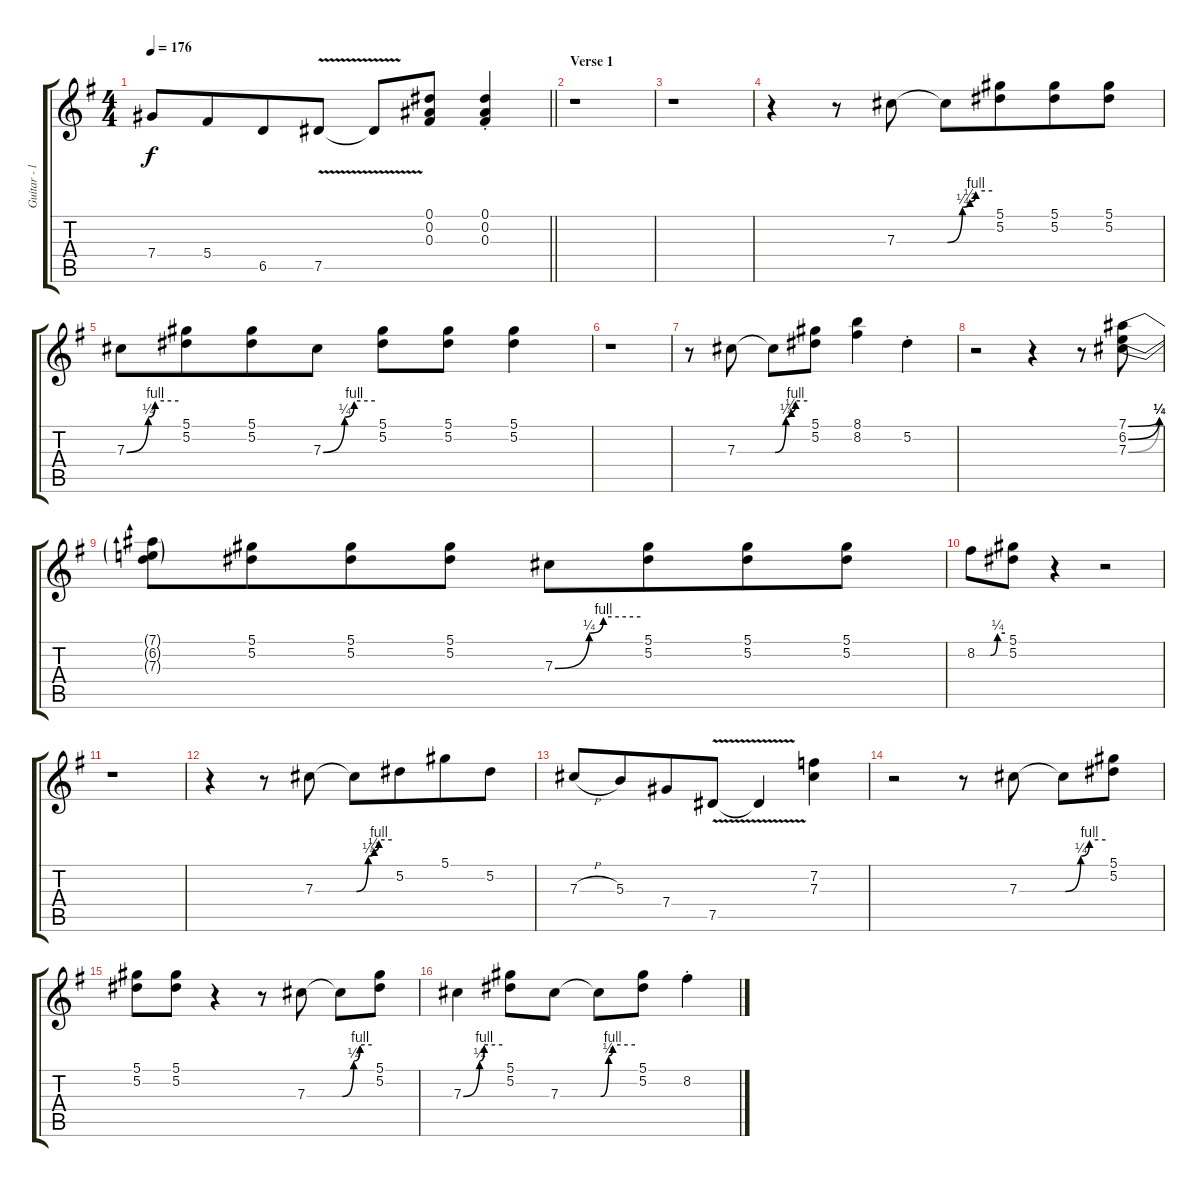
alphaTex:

\track ("Guitar - lead" "Guitar - l") {instrument electricguitarjazz}
\staff {score tabs}
\tuning (Eb4 Bb3 Gb3 Db3 Ab2 Eb2) {hide}
\ts (4 4)
\tempo 176
\clef g2
\barLineRight lightlight
\ks eminor
7.4.8{dy f} 5.4.8{beam merge} 6.5.8 7.5{v}.8 7.5{t}.8{beam Up} (0.1 0.2 0.3).8{beam Up} (0.1{st} 0.2{st} 0.3{st}).4{beam Up} |
\section ("" "Verse 1")
r.1 |
r.1 |
r.4 r.8 7.3.8 7.3{be (custom 0 0 20 1 30 2 38 4 60 4) t}.8 (5.1 5.2).8{beam merge} (5.1 5.2).8 (5.1 5.2).8 |
7.3{be (custom 0 0 25 1 33 4 60 4)}.8 (5.1 5.2).8{beam merge} (5.1 5.2).8 7.3{be (custom 0 0 25 1 36 4 60 4)}.8 (5.1 5.2).8 (5.1 5.2).8{beam merge} (5.1 5.2).4 |
r.1 |
r.8 7.3.8 7.3{be (custom 0 0 20 1 30 2 38 4 60 4) t}.8 (5.1 5.2).8 (8.1 8.2).4 5.2{st}.4 |
r.2 r.4 r.8 (7.1{be (bend 0 0 60 1)} 6.2{be (bend 0 0 60 1)} 7.3{be (bend 0 0 60 2)}).8 |
(7.1{t} 6.2{t} 7.3{t}).8 (5.1 5.2).8{beam merge} (5.1 5.2).8 (5.1 5.2).8 7.3{be (custom 0 0 24 1 34 4 60 4)}.8 (5.1 5.2).8{beam merge} (5.1 5.2).8 (5.1 5.2).8 |
8.2{be (custom 0 0 29 0 44 1 60 1)}.8 (5.1 5.2).8 r.4 r.2 |
r.1 |
r.4 r.8 7.3.8 7.3{be (custom 0 0 20 1 30 2 38 4 60 4) t}.8 5.2.8{beam merge} 5.1.8 5.2.8 |
7.3{h}.8 5.3.8{beam merge} 7.4.8 7.5{v}.8 7.5{t}.4 (7.2 7.3).4 |
r.2 r.8 7.3.8 7.3{be (custom 0 0 23 1 36 4 60 4) t}.8 (5.1 5.2).8 |
(5.1 5.2).8 (5.1 5.2).8 r.4 r.8 7.3.8 7.3{be (custom 0 0 23 1 36 4 60 4) t}.8 (5.1 5.2).8 |
7.3{be (custom 0 0 25 1 32 4 60 4)}.4 (5.1 5.2).8 7.3.8 7.3{be (custom 0 0 14 2 21 4 60 4) t}.8 (5.1 5.2).8 8.2{st}.4
